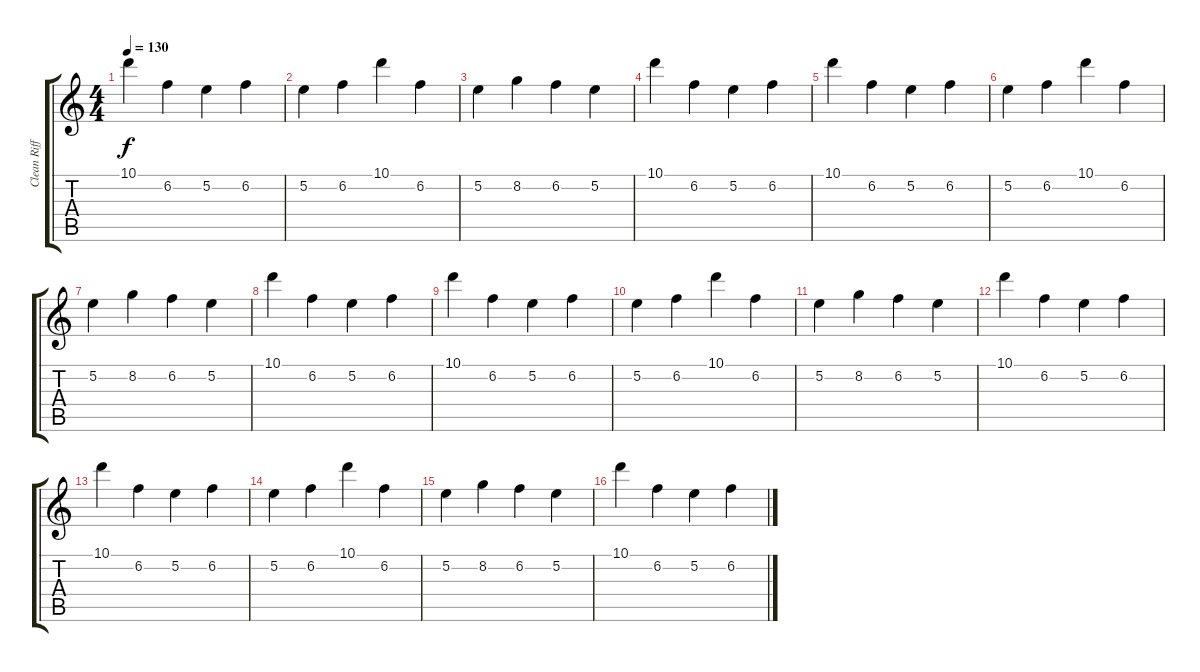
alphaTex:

\track ("Clean Riff" "Clean Riff") {instrument electricguitarclean}
\staff {score tabs}
\tuning (E4 B3 G3 D3 A2 E2) {hide}
\ts (4 4)
\tempo 130
\clef g2
\ks c
10.1.4{dy f} 6.2.4 5.2.4 6.2.4 |
5.2.4 6.2.4 10.1.4 6.2.4 |
5.2.4 8.2.4 6.2.4 5.2.4 |
10.1.4 6.2.4 5.2.4 6.2.4 |
10.1.4 6.2.4 5.2.4 6.2.4 |
5.2.4 6.2.4 10.1.4 6.2.4 |
5.2.4 8.2.4 6.2.4 5.2.4 |
10.1.4 6.2.4 5.2.4 6.2.4 |
10.1.4 6.2.4 5.2.4 6.2.4 |
5.2.4 6.2.4 10.1.4 6.2.4 |
5.2.4 8.2.4 6.2.4 5.2.4 |
10.1.4 6.2.4 5.2.4 6.2.4 |
10.1.4 6.2.4 5.2.4 6.2.4 |
5.2.4 6.2.4 10.1.4 6.2.4 |
5.2.4 8.2.4 6.2.4 5.2.4 |
10.1.4 6.2.4 5.2.4 6.2.4
